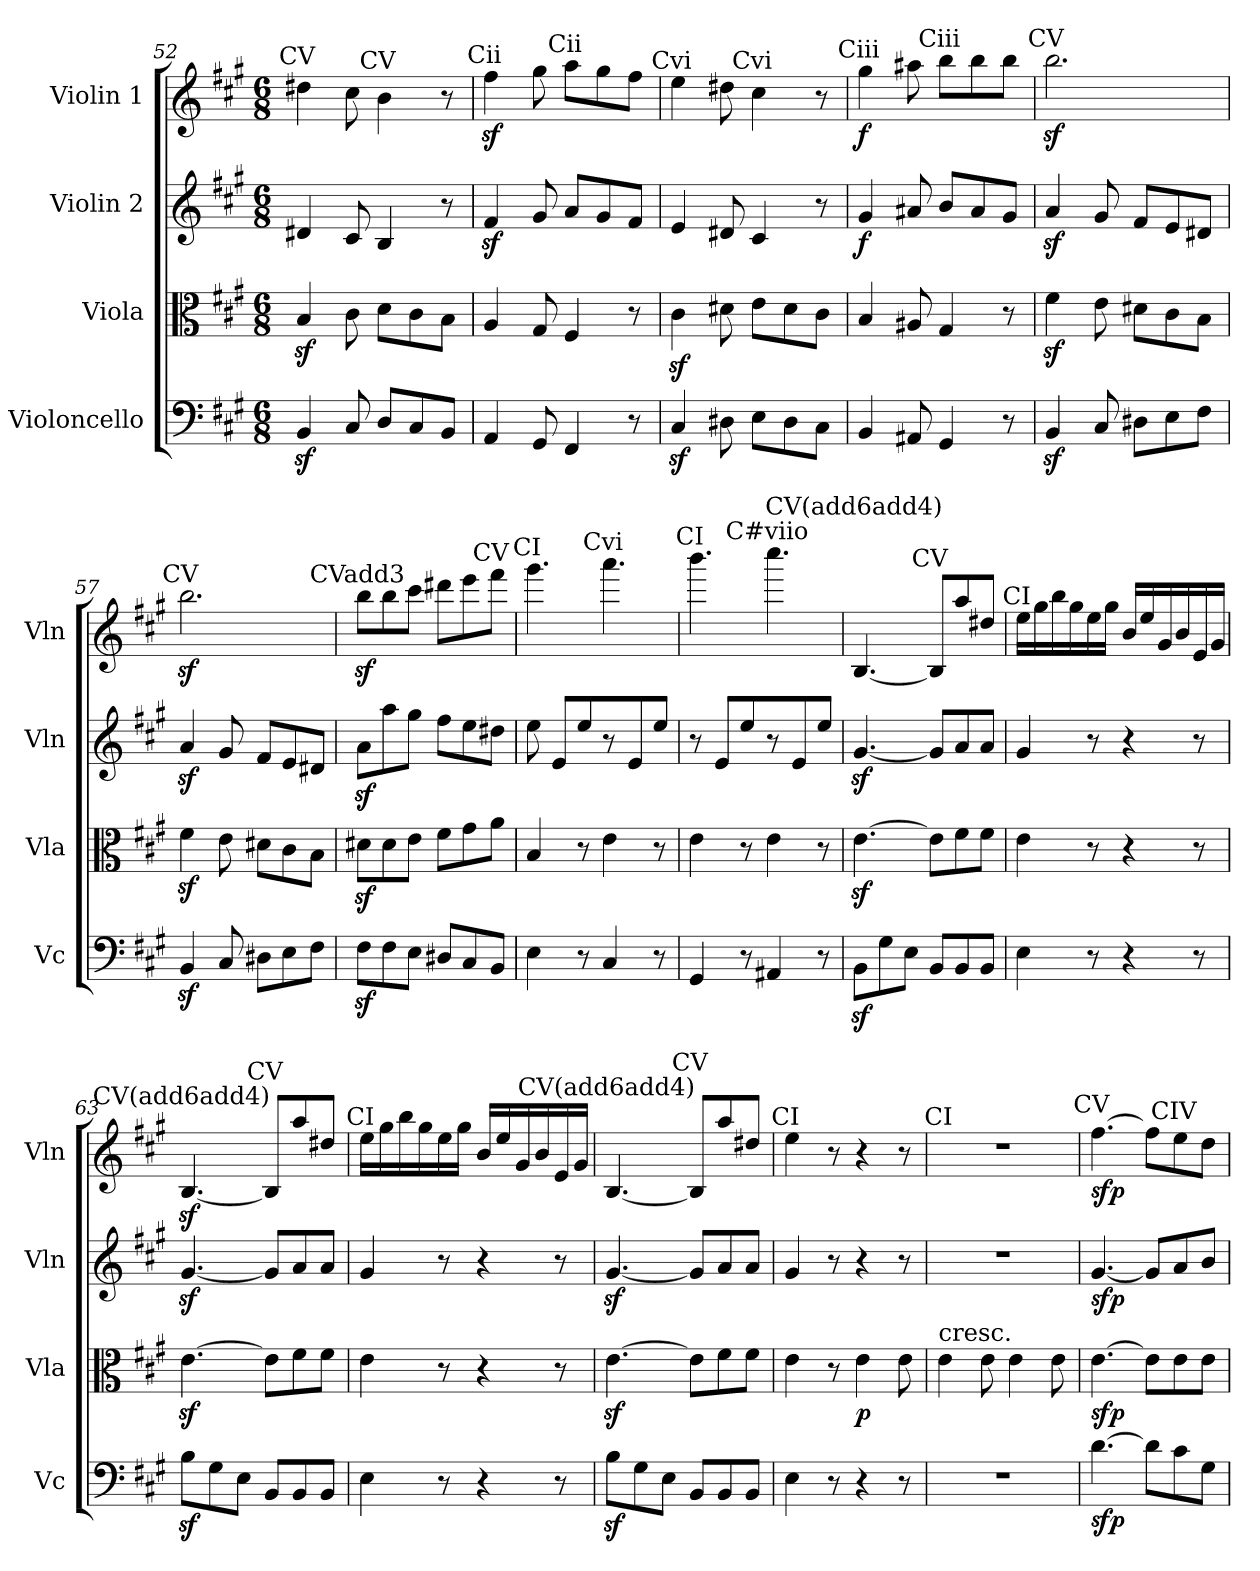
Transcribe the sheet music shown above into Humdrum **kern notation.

**kern	**dynam	**kern	**dynam	**kern	**dynam	**kern	**dynam
*part4	*part4	*part3	*part3	*part2	*part2	*part1	*part1
*staff4	*staff4	*staff3	*staff3	*staff2	*staff2	*staff1	*staff1
*I"Violoncello	*	*I"Viola	*	*I"Violin 2	*	*I"Violin 1	*
*I'Vc	*	*I'Vla	*	*I'Vln	*	*I'Vln	*
!!LO:LB:g=z
*clefF4	*	*clefC3	*	*clefG2	*	*clefG2	*
*k[f#c#g#]	*	*k[f#c#g#]	*	*k[f#c#g#]	*	*k[f#c#g#]	*
*A:	*	*A:	*	*A:	*	*A:	*
*M6/8	*	*M6/8	*	*M6/8	*	*M6/8	*
=52	=52	=52	=52	=52	=52	=52	=52
!	!	!	!	!	!	!LO:TX:a:cj:t=CV	!
4BBz</	.	4Bz</	.	4d#X/	.	4dd#X\	.
8C#/	.	8c#\	.	8c#/	.	8cc#\	.
!	!	!	!	!	!	!LO:TX:a:cj:t=CV	!
8D/L	.	8d\L	.	4B/	.	4b\	.
8C#/	.	8c#\	.	.	.	.	.
8BB/J	.	8B\J	.	8r	.	8r	.
!!LO:PB:g=z
=53	=53	=53	=53	=53	=53	=53	=53
!	!	!	!	!	!	!LO:TX:a:cj:t=Cii	!
4AA/	.	4A/	.	4f#z</	.	4ff#z<\	.
8GG#/	.	8G#/	.	8g#/	.	8gg#\	.
!	!	!	!	!	!	!LO:TX:a:cj:t=Cii	!
4FF#/	.	4F#/	.	8a/L	.	8aa\L	.
.	.	.	.	8g#/	.	8gg#\	.
8r	.	8r	.	8f#/J	.	8ff#\J	.
=54	=54	=54	=54	=54	=54	=54	=54
!	!	!	!	!	!	!LO:TX:a:cj:t=Cvi	!
4C#z</	.	4c#z<\	.	4e/	.	4ee\	.
8D#X\	.	8d#X\	.	8d#X/	.	8dd#X\	.
!	!	!	!	!	!	!LO:TX:a:cj:t=Cvi	!
8E\L	.	8e\L	.	4c#/	.	4cc#\	.
8D#\	.	8d#\	.	.	.	.	.
8C#\J	.	8c#\J	.	8r	.	8r	.
=55	=55	=55	=55	=55	=55	=55	=55
!	!	!	!	!	!	!LO:TX:a:cj:t=Ciii	!
!	!	!	!	!	!LO:DY:b	!	!LO:DY:b
4BB/	.	4B/	.	4g#/	f	4gg#\	f
8AA#X/	.	8A#X/	.	8a#X/	.	8aa#X\	.
!	!	!	!	!	!	!LO:TX:a:cj:t=Ciii	!
4GG#/	.	4G#/	.	8b/L	.	8bb\L	.
.	.	.	.	8a#/	.	8bb\	.
8r	.	8r	.	8g#/J	.	8bb\J	.
=56	=56	=56	=56	=56	=56	=56	=56
!	!	!	!	!	!	!LO:TX:a:cj:t=CV	!
4BBz</	.	4f#z<\	.	4az</	.	2.bbz<\	.
8C#/	.	8e\	.	8g#/	.	.	.
8D#X\L	.	8d#X\L	.	8f#/L	.	.	.
8E\	.	8c#\	.	8e/	.	.	.
8F#\J	.	8B\J	.	8d#X/J	.	.	.
=57	=57	=57	=57	=57	=57	=57	=57
!	!	!	!	!	!	!LO:TX:a:cj:t=CV	!
4BBz</	.	4f#z<\	.	4az</	.	2.bbz<\	.
8C#/	.	8e\	.	8g#/	.	.	.
8D#X\L	.	8d#X\L	.	8f#/L	.	.	.
8E\	.	8c#\	.	8e/	.	.	.
8F#\J	.	8B\J	.	8d#X/J	.	.	.
!!LO:LB:g=z
=58	=58	=58	=58	=58	=58	=58	=58
!	!	!	!	!	!	!LO:TX:a:cj:t=CVadd3	!
8F#z<\L	.	8d#Xz<\L	.	8az<\L	.	8bbz<\L	.
8F#\	.	8d#\	.	8aa\	.	8bb\	.
8E\J	.	8e\J	.	8gg#\J	.	8ccc#\J	.
8D#X/L	.	8f#\L	.	8ff#\L	.	8ddd#X\L	.
8C#/	.	8g#\	.	8ee\	.	8eee\	.
!	!	!	!	!	!	!LO:TX:a:cj:t=CV	!
8BB/J	.	8a\J	.	8dd#X\J	.	8fff#\J	.
=59	=59	=59	=59	=59	=59	=59	=59
!	!	!	!	!	!	!LO:TX:a:cj:t=CI	!
4E\	.	4B/	.	8ee\	.	4.ggg#\	.
.	.	.	.	8e/L	.	.	.
8r	.	8r	.	8ee/	.	.	.
!	!	!	!	!	!	!LO:TX:a:cj:t=Cvi	!
4C#/	.	4e\	.	8r	.	4.aaa\	.
.	.	.	.	8e/	.	.	.
8r	.	8r	.	8ee/J	.	.	.
=60	=60	=60	=60	=60	=60	=60	=60
!	!	!	!	!	!	!LO:TX:a:cj:t=CI	!
4GG#/	.	4e\	.	8r	.	4.bbb\	.
.	.	.	.	8e/L	.	.	.
8r	.	8r	.	8ee/	.	.	.
!	!	!	!	!	!	!LO:TX:a:cj:t=C#viio	!
4AA#X/	.	4e\	.	8r	.	4.cccc#\	.
.	.	.	.	8e/	.	.	.
8r	.	8r	.	8ee/J	.	.	.
=61	=61	=61	=61	=61	=61	=61	=61
!	!	!	!	!	!	!LO:TX:a:cj:t=CV(add6add4)	!
8BBz<\L	.	[4.ez<\	.	[4.g#z</	.	[4.B/	.
8G#\	.	.	.	.	.	.	.
8E\J	.	.	.	.	.	.	.
!	!	!	!	!	!	!LO:TX:a:cj:t=CV	!
8BB/L	.	8e\L]	.	8g#/L]	.	8B/L]	.
8BB/	.	8f#\	.	8a/	.	8aa/	.
8BB/J	.	8f#\J	.	8a/J	.	8dd#X/J	.
!!LO:PB:g=z
=62	=62	=62	=62	=62	=62	=62	=62
!	!	!	!	!	!	!LO:TX:a:cj:t=CI	!
4E\	.	4e\	.	4g#/	.	16ee\LL	.
.	.	.	.	.	.	16gg#\	.
.	.	.	.	.	.	16bb\	.
.	.	.	.	.	.	16gg#\	.
8r	.	8r	.	8r	.	16ee\	.
.	.	.	.	.	.	16gg#\JJ	.
4r	.	4r	.	4r	.	16b/LL	.
.	.	.	.	.	.	16ee/	.
.	.	.	.	.	.	16g#/	.
.	.	.	.	.	.	16b/	.
8r	.	8r	.	8r	.	16e/	.
.	.	.	.	.	.	16g#/JJ	.
=63	=63	=63	=63	=63	=63	=63	=63
!	!	!	!	!	!	!LO:TX:a:cj:t=CV(add6add4)	!
8Bz<\L	.	[4.ez<\	.	[4.g#z</	.	[4.Bz</	.
8G#\	.	.	.	.	.	.	.
8E\J	.	.	.	.	.	.	.
!	!	!	!	!	!	!LO:TX:a:cj:t=CV	!
8BB/L	.	8e\L]	.	8g#/L]	.	8B/L]	.
8BB/	.	8f#\	.	8a/	.	8aa/	.
8BB/J	.	8f#\J	.	8a/J	.	8dd#X/J	.
=64	=64	=64	=64	=64	=64	=64	=64
!	!	!	!	!	!	!LO:TX:a:cj:t=CI	!
4E\	.	4e\	.	4g#/	.	16ee\LL	.
.	.	.	.	.	.	16gg#\	.
.	.	.	.	.	.	16bb\	.
.	.	.	.	.	.	16gg#\	.
8r	.	8r	.	8r	.	16ee\	.
.	.	.	.	.	.	16gg#\JJ	.
4r	.	4r	.	4r	.	16b/LL	.
.	.	.	.	.	.	16ee/	.
.	.	.	.	.	.	16g#/	.
.	.	.	.	.	.	16b/	.
8r	.	8r	.	8r	.	16e/	.
.	.	.	.	.	.	16g#/JJ	.
!!LO:LB:g=z
=65	=65	=65	=65	=65	=65	=65	=65
!	!	!	!	!	!	!LO:TX:a:cj:t=CV(add6add4)	!
8Bz<\L	.	[4.ez<\	.	[4.g#z</	.	[4.B/	.
8G#\	.	.	.	.	.	.	.
8E\J	.	.	.	.	.	.	.
!	!	!	!	!	!	!LO:TX:a:cj:t=CV	!
8BB/L	.	8e\L]	.	8g#/L]	.	8B/L]	.
8BB/	.	8f#\	.	8a/	.	8aa/	.
8BB/J	.	8f#\J	.	8a/J	.	8dd#X/J	.
!!LO:PB:g=z
=66	=66	=66	=66	=66	=66	=66	=66
!	!	!	!	!	!	!LO:TX:a:cj:t=CI	!
4E\	.	4e\	.	4g#/	.	4ee\	.
8r	.	8r	.	8r	.	8r	.
!	!	!	!LO:DY:b	!	!	!	!
4r	.	4e\	p	4r	.	4r	.
8r	.	8e\	.	8r	.	8r	.
=67	=67	=67	=67	=67	=67	=67	=67
!	!	!	!	!	!	!LO:TX:a:cj:t=CI	!
!	!	!LO:TX:a:t=cresc.	!	!	!	!	!
2.r	.	4e\	.	2.r	.	2.r	.
.	.	8e\	.	.	.	.	.
.	.	4e\	.	.	.	.	.
.	.	8e\	.	.	.	.	.
=68	=68	=68	=68	=68	=68	=68	=68
!	!	!	!	!	!	!LO:TX:a:cj:t=CV	!
!	!LO:DY:b	!	!LO:DY:b	!	!LO:DY:b	!	!LO:DY:b
[4.d\	sfp	[4.e\	sfp	[4.g#/	sfp	[4.ff#\	sfp
8d\L]	.	8e\L]	.	8g#/L]	.	8ff#\L]	.
!	!	!	!	!	!	!LO:TX:a:cj:t=CIV	!
8c#\	.	8e\	.	8a/	.	8ee\	.
8G#\J	.	8e\J	.	8b/J	.	8dd\J	.
=	=	=	=	=	=	=	=
*-	*-	*-	*-	*-	*-	*-	*-
